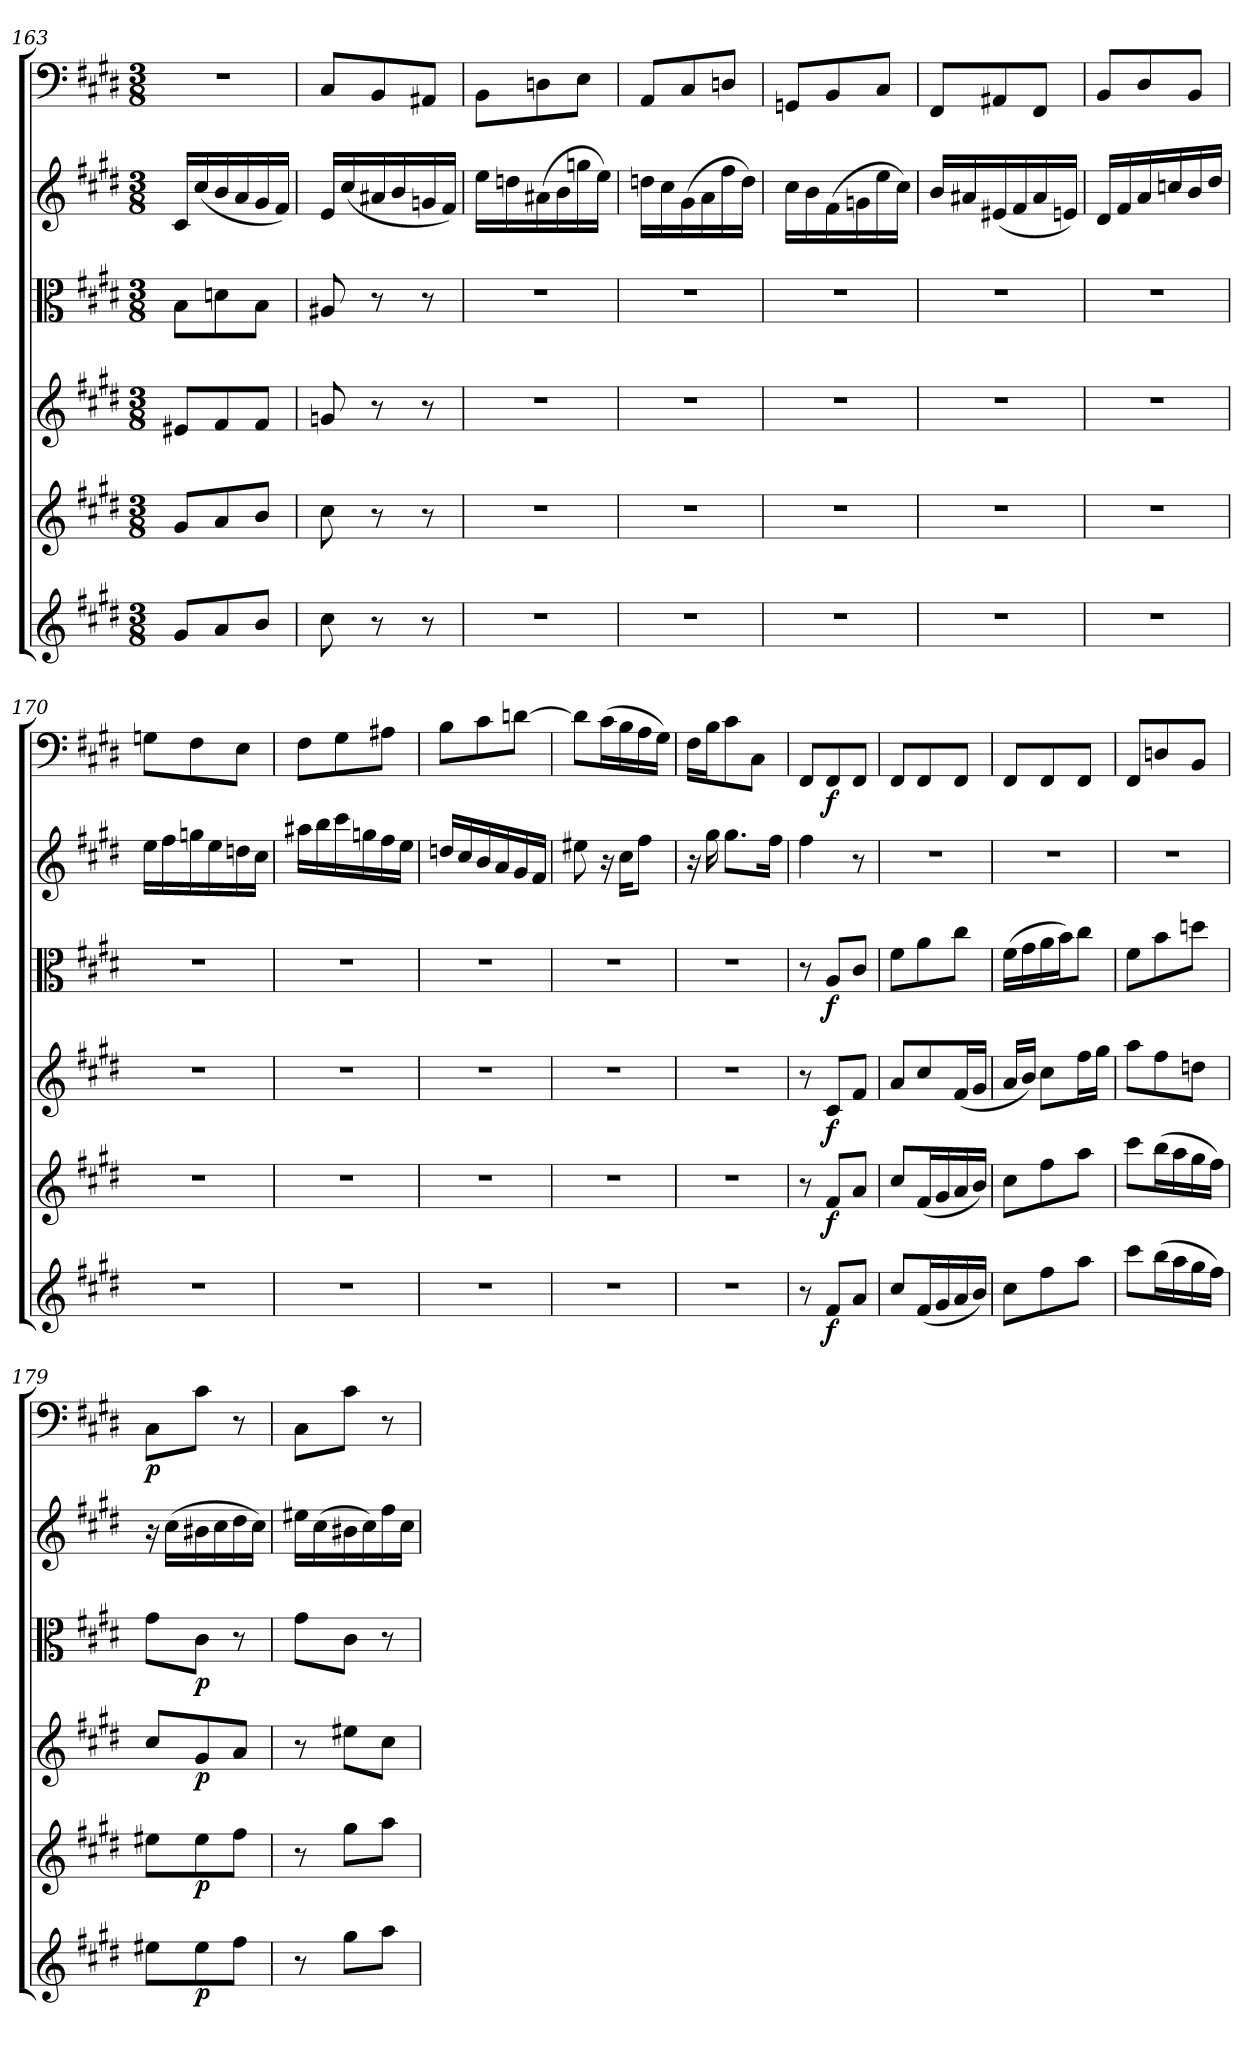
**kern	**dynam	**kern	**dynam	**kern	**dynam	**kern	**dynam	**kern	**kern	**dynam
*part6	*part6	*part5	*part5	*part4	*part4	*part3	*part3	*part2	*part1	*part1
*staff6	*staff6	*staff5	*staff5	*staff4	*staff4	*staff3	*staff3	*staff2	*staff1	*staff1
*clefG2	*	*clefG2	*	*clefG2	*	*clefC3	*	*clefG2	*clefF4	*
*k[f#c#g#d#]	*	*k[f#c#g#d#]	*	*k[f#c#g#d#]	*	*k[f#c#g#d#]	*	*k[f#c#g#d#]	*k[f#c#g#d#]	*
*E:	*	*E:	*	*E:	*	*E:	*	*E:	*E:	*
*M3/8	*	*M3/8	*	*M3/8	*	*M3/8	*	*M3/8	*M3/8	*
=163	=163	=163	=163	=163	=163	=163	=163	=163	=163	=163
8g#/L	.	8g#/L	.	8e#X/L	.	8B\L	.	16c#/LL	4.r	.
.	.	.	.	.	.	.	.	(16cc#/	.	.
8a/	.	8a/	.	8f#/	.	8dn\	.	16b/	.	.
.	.	.	.	.	.	.	.	16a/	.	.
8b/J	.	8b/J	.	8f#/J	.	8B\J	.	16g#/	.	.
.	.	.	.	.	.	.	.	16f#/JJ)	.	.
=164	=164	=164	=164	=164	=164	=164	=164	=164	=164	=164
8cc#\	.	8cc#\	.	8gn/	.	8A#X/	.	16e/LL	8C#/L	.
.	.	.	.	.	.	.	.	(16cc#/	.	.
8r	.	8r	.	8r	.	8r	.	16a#X/	8BB/	.
.	.	.	.	.	.	.	.	16b/	.	.
8r	.	8r	.	8r	.	8r	.	16gn/	8AA#X/J	.
.	.	.	.	.	.	.	.	16f#/JJ)	.	.
=165	=165	=165	=165	=165	=165	=165	=165	=165	=165	=165
4.r	.	4.r	.	4.r	.	4.r	.	16ee\LL	8BB\L	.
.	.	.	.	.	.	.	.	16ddn\	.	.
.	.	.	.	.	.	.	.	(16a#X\	8Dn\	.
.	.	.	.	.	.	.	.	16b\	.	.
.	.	.	.	.	.	.	.	16ggn\	8E\J	.
.	.	.	.	.	.	.	.	16ee\JJ)	.	.
=166	=166	=166	=166	=166	=166	=166	=166	=166	=166	=166
4.r	.	4.r	.	4.r	.	4.r	.	16ddn\LL	8AA/L	.
.	.	.	.	.	.	.	.	16cc#\	.	.
.	.	.	.	.	.	.	.	(16g#\	8C#/	.
.	.	.	.	.	.	.	.	16a\	.	.
.	.	.	.	.	.	.	.	16ff#\	8Dn/J	.
.	.	.	.	.	.	.	.	16dd\JJ)	.	.
=167	=167	=167	=167	=167	=167	=167	=167	=167	=167	=167
4.r	.	4.r	.	4.r	.	4.r	.	16cc#\LL	8GGn/L	.
.	.	.	.	.	.	.	.	16b\	.	.
.	.	.	.	.	.	.	.	(16f#\	8BB/	.
.	.	.	.	.	.	.	.	16gn\	.	.
.	.	.	.	.	.	.	.	16ee\	8C#/J	.
.	.	.	.	.	.	.	.	16cc#\JJ)	.	.
=168	=168	=168	=168	=168	=168	=168	=168	=168	=168	=168
4.r	.	4.r	.	4.r	.	4.r	.	16b/LL	8FF#/L	.
.	.	.	.	.	.	.	.	16a#X/	.	.
.	.	.	.	.	.	.	.	(16e#X/	8AA#X/	.
.	.	.	.	.	.	.	.	16f#/	.	.
.	.	.	.	.	.	.	.	16a#/	8FF#/J	.
.	.	.	.	.	.	.	.	16en/JJ)	.	.
=169	=169	=169	=169	=169	=169	=169	=169	=169	=169	=169
4.r	.	4.r	.	4.r	.	4.r	.	16d#/LL	8BB/L	.
.	.	.	.	.	.	.	.	16f#/	.	.
.	.	.	.	.	.	.	.	16a/	8D#/	.
.	.	.	.	.	.	.	.	16ccn/	.	.
.	.	.	.	.	.	.	.	16b/	8BB/J	.
.	.	.	.	.	.	.	.	16dd#/JJ	.	.
=170	=170	=170	=170	=170	=170	=170	=170	=170	=170	=170
4.r	.	4.r	.	4.r	.	4.r	.	16ee\LL	8Gn\L	.
.	.	.	.	.	.	.	.	16ff#\	.	.
.	.	.	.	.	.	.	.	16ggn\	8F#\	.
.	.	.	.	.	.	.	.	16ee\	.	.
.	.	.	.	.	.	.	.	16ddn\	8E\J	.
.	.	.	.	.	.	.	.	16cc#\JJ	.	.
=171	=171	=171	=171	=171	=171	=171	=171	=171	=171	=171
4.r	.	4.r	.	4.r	.	4.r	.	16aa#X\LL	8F#\L	.
.	.	.	.	.	.	.	.	16bb\	.	.
.	.	.	.	.	.	.	.	16ccc#\	8G#\	.
.	.	.	.	.	.	.	.	16ggn\	.	.
.	.	.	.	.	.	.	.	16ff#\	8A#X\J	.
.	.	.	.	.	.	.	.	16ee\JJ	.	.
=172	=172	=172	=172	=172	=172	=172	=172	=172	=172	=172
4.r	.	4.r	.	4.r	.	4.r	.	16ddn/LL	8B\L	.
.	.	.	.	.	.	.	.	16cc#/	.	.
.	.	.	.	.	.	.	.	16b/	8c#\	.
.	.	.	.	.	.	.	.	16a/	.	.
.	.	.	.	.	.	.	.	16g#/	[8dn\J	.
.	.	.	.	.	.	.	.	16f#/JJ	.	.
=173	=173	=173	=173	=173	=173	=173	=173	=173	=173	=173
4.r	.	4.r	.	4.r	.	4.r	.	8ee#X\	8d\L]	.
.	.	.	.	.	.	.	.	16r	(16c#\L	.
.	.	.	.	.	.	.	.	16cc#\KL	16B\	.
.	.	.	.	.	.	.	.	8ff#\J	16A\	.
.	.	.	.	.	.	.	.	.	16G#\JJ)	.
=174	=174	=174	=174	=174	=174	=174	=174	=174	=174	=174
4.r	.	4.r	.	4.r	.	4.r	.	16r	16F#\LL	.
.	.	.	.	.	.	.	.	16gg#\	16B\J	.
.	.	.	.	.	.	.	.	8.gg#\L	8c#\	.
.	.	.	.	.	.	.	.	.	8C#\J	.
.	.	.	.	.	.	.	.	16ff#\Jk	.	.
=175	=175	=175	=175	=175	=175	=175	=175	=175	=175	=175
8r	.	8r	.	8r	.	8r	.	4ff#\	8FF#/L	.
8f#/L	f	8f#/L	f	8c#/L	f	8A/L	f	.	8FF#/	f
8a/J	.	8a/J	.	8f#/J	.	8c#/J	.	8r	8FF#/J	.
=176	=176	=176	=176	=176	=176	=176	=176	=176	=176	=176
8cc#/L	.	8cc#/L	.	8a/L	.	8f#\L	.	4.r	8FF#/L	.
(16f#/L	.	(16f#/L	.	8cc#/	.	8a\	.	.	8FF#/	.
16g#/	.	16g#/	.	.	.	.	.	.	.	.
16a/	.	16a/	.	(16f#/L	.	8cc#\J	.	.	8FF#/J	.
16b/JJ)	.	16b/JJ)	.	16g#/JJ	.	.	.	.	.	.
=177	=177	=177	=177	=177	=177	=177	=177	=177	=177	=177
8cc#\L	.	8cc#\L	.	16a/LL	.	(16f#\LL	.	4.r	8FF#/L	.
.	.	.	.	16b/JJ)	.	16g#\	.	.	.	.
8ff#\	.	8ff#\	.	8cc#\L	.	16a\	.	.	8FF#/	.
.	.	.	.	.	.	16b\J)	.	.	.	.
8aa\J	.	8aa\J	.	16ff#\L	.	8cc#\J	.	.	8FF#/J	.
.	.	.	.	16gg#\JJ	.	.	.	.	.	.
=178	=178	=178	=178	=178	=178	=178	=178	=178	=178	=178
8ccc#\L	.	8ccc#\L	.	8aa\L	.	8f#\L	.	4.r	8FF#/L	.
(16bb\L	.	(16bb\L	.	8ff#\	.	8b\	.	.	8Dn/	.
16aa\	.	16aa\	.	.	.	.	.	.	.	.
16gg#\	.	16gg#\	.	8ddn\J	.	8ddn\J	.	.	8BB/J	.
16ff#\JJ)	.	16ff#\JJ)	.	.	.	.	.	.	.	.
=179	=179	=179	=179	=179	=179	=179	=179	=179	=179	=179
8ee#X\L	.	8ee#X\L	.	8cc#/L	.	8g#\L	.	16r	8C#\L	p
.	.	.	.	.	.	.	.	(16cc#\LL	.	.
8ee#\	p	8ee#\	p	8g#/	p	8c#\J	p	16b#X\	8c#\J	.
.	.	.	.	.	.	.	.	16cc#\	.	.
8ff#\J	.	8ff#\J	.	8a/J	.	8r	.	16dd#\	8r	.
.	.	.	.	.	.	.	.	16cc#\JJ)	.	.
=180	=180	=180	=180	=180	=180	=180	=180	=180	=180	=180
8r	.	8r	.	8r	.	8g#\L	.	16ee#X\LL	8C#\L	.
.	.	.	.	.	.	.	.	(16cc#\	.	.
8gg#\L	.	8gg#\L	.	8ee#X\L	.	8c#\J	.	16b#X\	8c#\J	.
.	.	.	.	.	.	.	.	16cc#\)	.	.
8aa\J	.	8aa\J	.	8cc#\J	.	8r	.	16ff#\	8r	.
.	.	.	.	.	.	.	.	16cc#\JJ	.	.
=	=	=	=	=	=	=	=	=	=	=
*-	*-	*-	*-	*-	*-	*-	*-	*-	*-	*-
